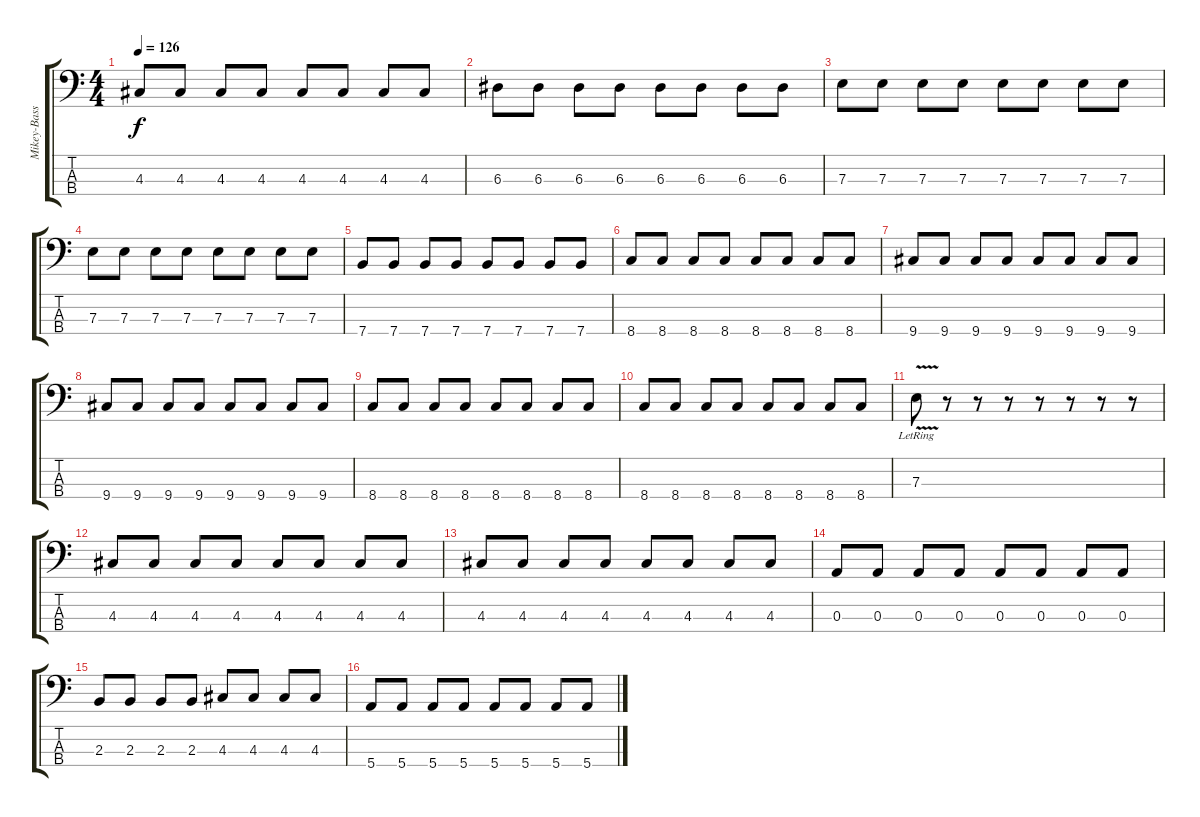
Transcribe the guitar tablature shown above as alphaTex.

\track ("Mikey-Bass" "Mikey-Bass") {instrument electricbassfinger}
\staff {score tabs}
\tuning (G2 D2 A1 E1) {hide}
\ts (4 4)
\tempo 126
\clef f4
\ks c
4.3.8{dy f} 4.3.8 4.3.8 4.3.8 4.3.8 4.3.8 4.3.8 4.3.8 |
6.3.8 6.3.8 6.3.8 6.3.8 6.3.8 6.3.8 6.3.8 6.3.8 |
7.3.8 7.3.8 7.3.8 7.3.8 7.3.8 7.3.8 7.3.8 7.3.8 |
7.3.8 7.3.8 7.3.8 7.3.8 7.3.8 7.3.8 7.3.8 7.3.8 |
7.4.8 7.4.8 7.4.8 7.4.8 7.4.8 7.4.8 7.4.8 7.4.8 |
8.4.8 8.4.8 8.4.8 8.4.8 8.4.8 8.4.8 8.4.8 8.4.8 |
9.4.8 9.4.8 9.4.8 9.4.8 9.4.8 9.4.8 9.4.8 9.4.8 |
9.4.8 9.4.8 9.4.8 9.4.8 9.4.8 9.4.8 9.4.8 9.4.8 |
8.4.8 8.4.8 8.4.8 8.4.8 8.4.8 8.4.8 8.4.8 8.4.8 |
8.4.8 8.4.8 8.4.8 8.4.8 8.4.8 8.4.8 8.4.8 8.4.8 |
7.3{v lr}.8 r.8 r.8 r.8 r.8 r.8 r.8 r.8 |
4.3.8 4.3.8 4.3.8 4.3.8 4.3.8 4.3.8 4.3.8 4.3.8 |
4.3.8 4.3.8 4.3.8 4.3.8 4.3.8 4.3.8 4.3.8 4.3.8 |
0.3.8 0.3.8 0.3.8 0.3.8 0.3.8 0.3.8 0.3.8 0.3.8 |
2.3.8 2.3.8 2.3.8 2.3.8 4.3.8 4.3.8 4.3.8 4.3.8 |
5.4.8 5.4.8 5.4.8 5.4.8 5.4.8 5.4.8 5.4.8 5.4.8
